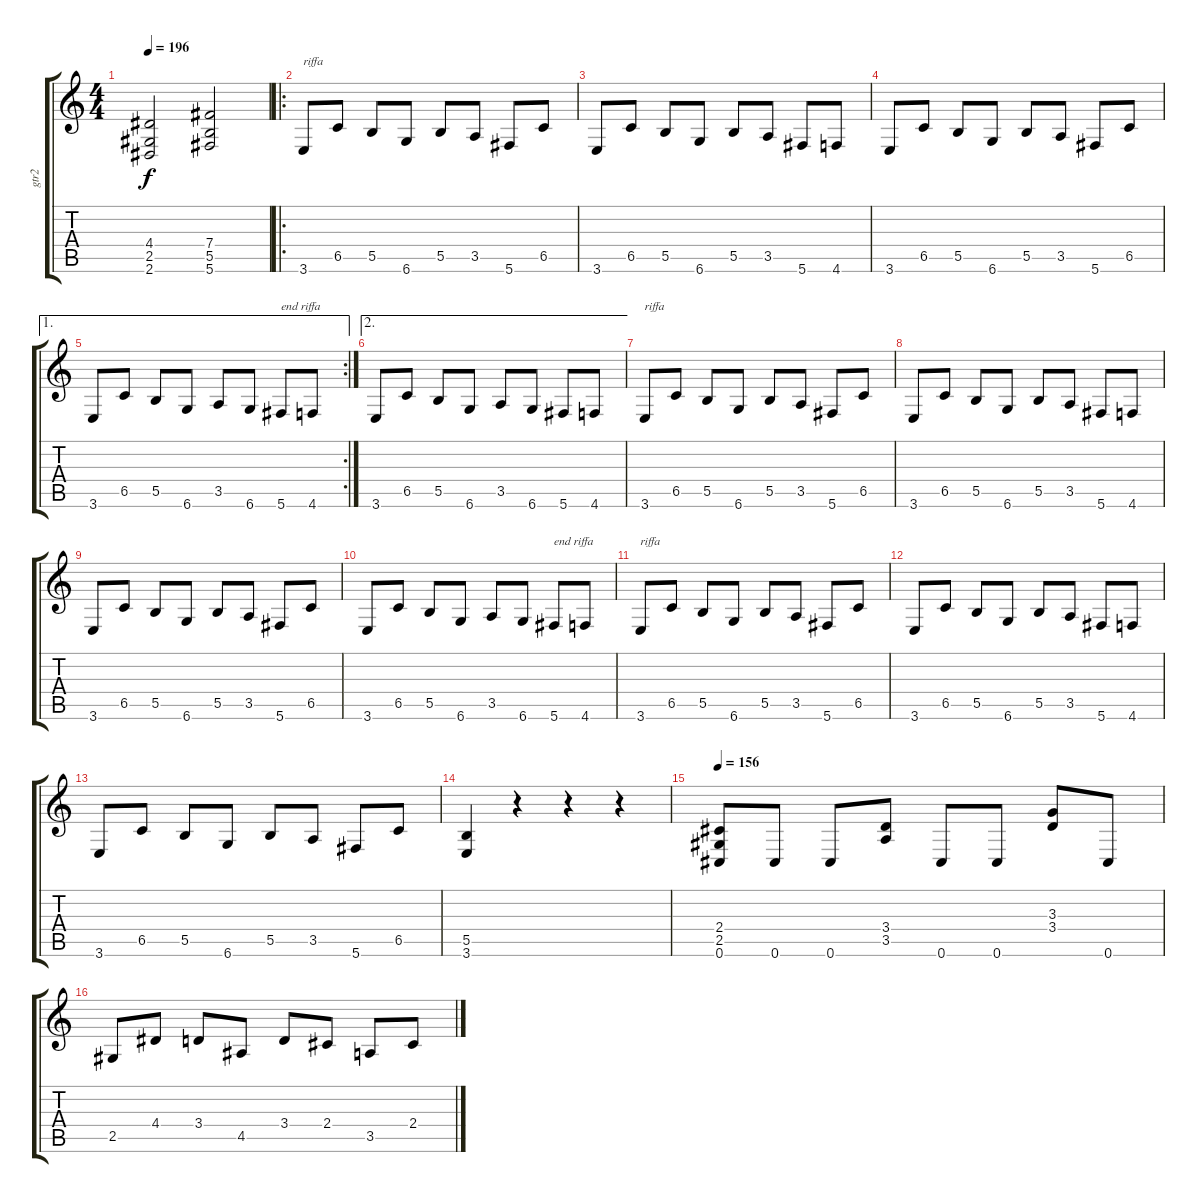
\track ("gtr2" "gtr2") {instrument distortionguitar}
\staff {score tabs}
\tuning (Db4 Ab3 E3 B2 Gb2 Db2) {hide}
\ts (4 4)
\tempo 196
\clef g2
\ks c
(4.4 2.5 2.6).2{dy f} (7.4 5.5 5.6).2 |
\ro
3.6.8{txt "riffa"} 6.5.8 5.5.8 6.6.8 5.5.8 3.5.8 5.6.8 6.5.8 |
3.6.8 6.5.8 5.5.8 6.6.8 5.5.8 3.5.8 5.6.8 4.6.8 |
3.6.8 6.5.8 5.5.8 6.6.8 5.5.8 3.5.8 5.6.8 6.5.8 |
\ae 1
\rc 2
3.6.8 6.5.8 5.5.8 6.6.8 3.5.8 6.6.8 5.6.8{txt "end riffa"} 4.6.8 |
\ae 2
3.6.8 6.5.8 5.5.8 6.6.8 3.5.8 6.6.8 5.6.8 4.6.8 |
3.6.8{txt "riffa"} 6.5.8 5.5.8 6.6.8 5.5.8 3.5.8 5.6.8 6.5.8 |
3.6.8 6.5.8 5.5.8 6.6.8 5.5.8 3.5.8 5.6.8 4.6.8 |
3.6.8 6.5.8 5.5.8 6.6.8 5.5.8 3.5.8 5.6.8 6.5.8 |
3.6.8 6.5.8 5.5.8 6.6.8 3.5.8 6.6.8 5.6.8{txt "end riffa"} 4.6.8 |
3.6.8{txt "riffa"} 6.5.8 5.5.8 6.6.8 5.5.8 3.5.8 5.6.8 6.5.8 |
3.6.8 6.5.8 5.5.8 6.6.8 5.5.8 3.5.8 5.6.8 4.6.8 |
3.6.8 6.5.8 5.5.8 6.6.8 5.5.8 3.5.8 5.6.8 6.5.8 |
(5.5 3.6).4 r.4 r.4 r.4 |
\tempo 156
(2.4 2.5 0.6).8 0.6.8 0.6.8 (3.4 3.5).8 0.6.8 0.6.8 (3.3 3.4).8 0.6.8 |
2.5.8 4.4.8 3.4.8 4.5.8 3.4.8 2.4.8 3.5.8 2.4.8
